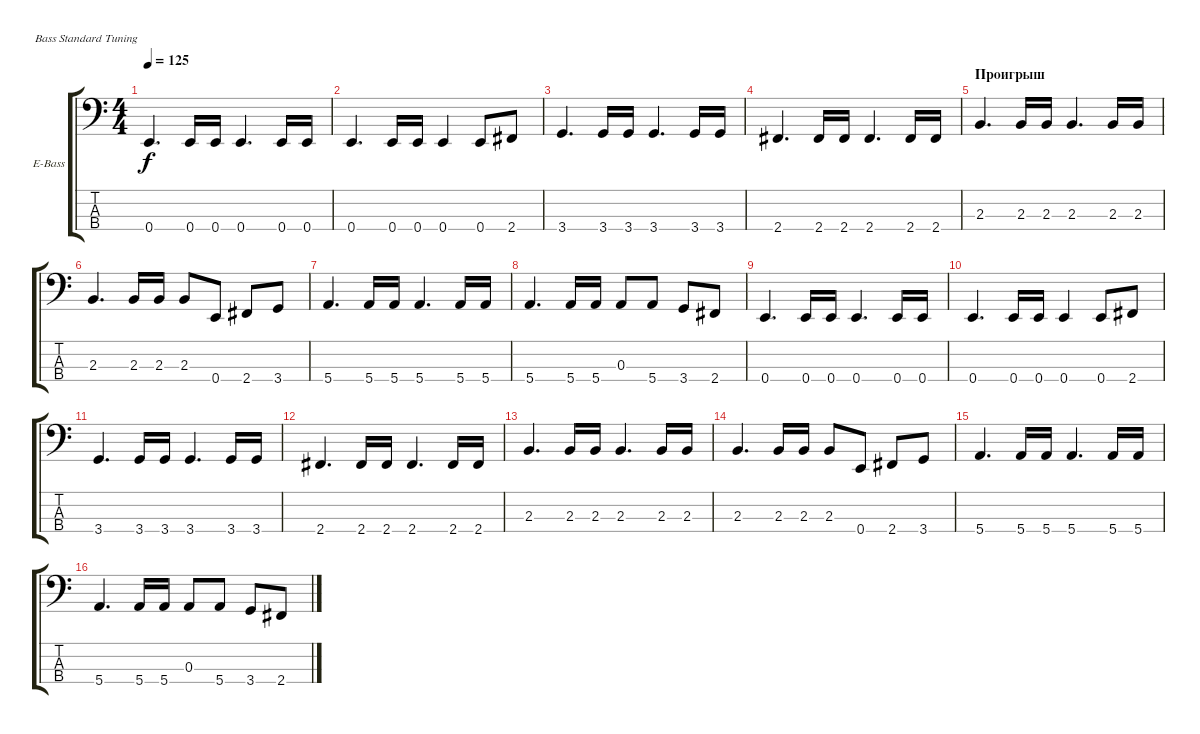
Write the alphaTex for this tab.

\defaultSystemsLayout 4
\bracketExtendMode groupsimilarinstruments
\firstSystemTrackNameOrientation horizontal
\otherSystemsTrackNameOrientation horizontal
\track ("Electric Bass" "E-Bass") {instrument electricbassfinger}
\staff {score tabs}
\tuning (G2 D2 A1 E1)
\ts (4 4)
\tempo 125
\clef f4
\ks c
0.4.4{d dy f} 0.4.16 0.4.16 0.4.4{d} 0.4.16 0.4.16 |
0.4.4{d} 0.4.16 0.4.16 0.4.4 0.4.8 2.4.8 |
3.4.4{d} 3.4.16 3.4.16 3.4.4{d} 3.4.16 3.4.16 |
2.4.4{d} 2.4.16 2.4.16 2.4.4{d} 2.4.16 2.4.16 |
\section ("" "Проигрыш")
2.3.4{d} 2.3.16 2.3.16 2.3.4{d} 2.3.16 2.3.16 |
2.3.4{d} 2.3.16 2.3.16 2.3.8 0.4.8 2.4.8 3.4.8 |
5.4.4{d} 5.4.16 5.4.16 5.4.4{d} 5.4.16 5.4.16 |
5.4.4{d} 5.4.16 5.4.16 0.3.8 5.4.8 3.4.8 2.4.8 |
0.4.4{d} 0.4.16 0.4.16 0.4.4{d} 0.4.16 0.4.16 |
0.4.4{d} 0.4.16 0.4.16 0.4.4 0.4.8 2.4.8 |
3.4.4{d} 3.4.16 3.4.16 3.4.4{d} 3.4.16 3.4.16 |
2.4.4{d} 2.4.16 2.4.16 2.4.4{d} 2.4.16 2.4.16 |
2.3.4{d} 2.3.16 2.3.16 2.3.4{d} 2.3.16 2.3.16 |
2.3.4{d} 2.3.16 2.3.16 2.3.8 0.4.8 2.4.8 3.4.8 |
5.4.4{d} 5.4.16 5.4.16 5.4.4{d} 5.4.16 5.4.16 |
5.4.4{d} 5.4.16 5.4.16 0.3.8 5.4.8 3.4.8 2.4.8
